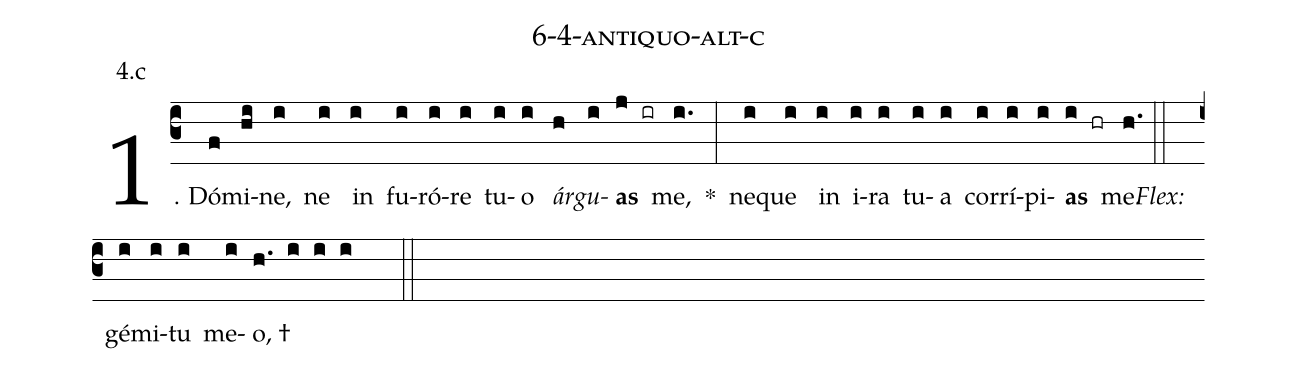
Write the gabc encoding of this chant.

name: 6-4-antiquo-alt-c;
annotation: 4.c;
%%
(c3)1. Dó(f)mi(hi)ne,(i) ne(i) in(i) fu(i)ró(i)re(i) tu(i)o(i) <i>ár</i>(h)<i>gu</i>(i)<b>as</b>(j ir) me,(i.) *(:) ne(i)que(i) in(i) i(i)ra(i) tu(i)a(i) cor(i)rí(i)pi(i)<b>as</b>(i hr) me.(h.) (::)
<i>Flex:</i>()  gé(i)mi(i)tu(i) me(i)o, †(h. i i i  ::)
